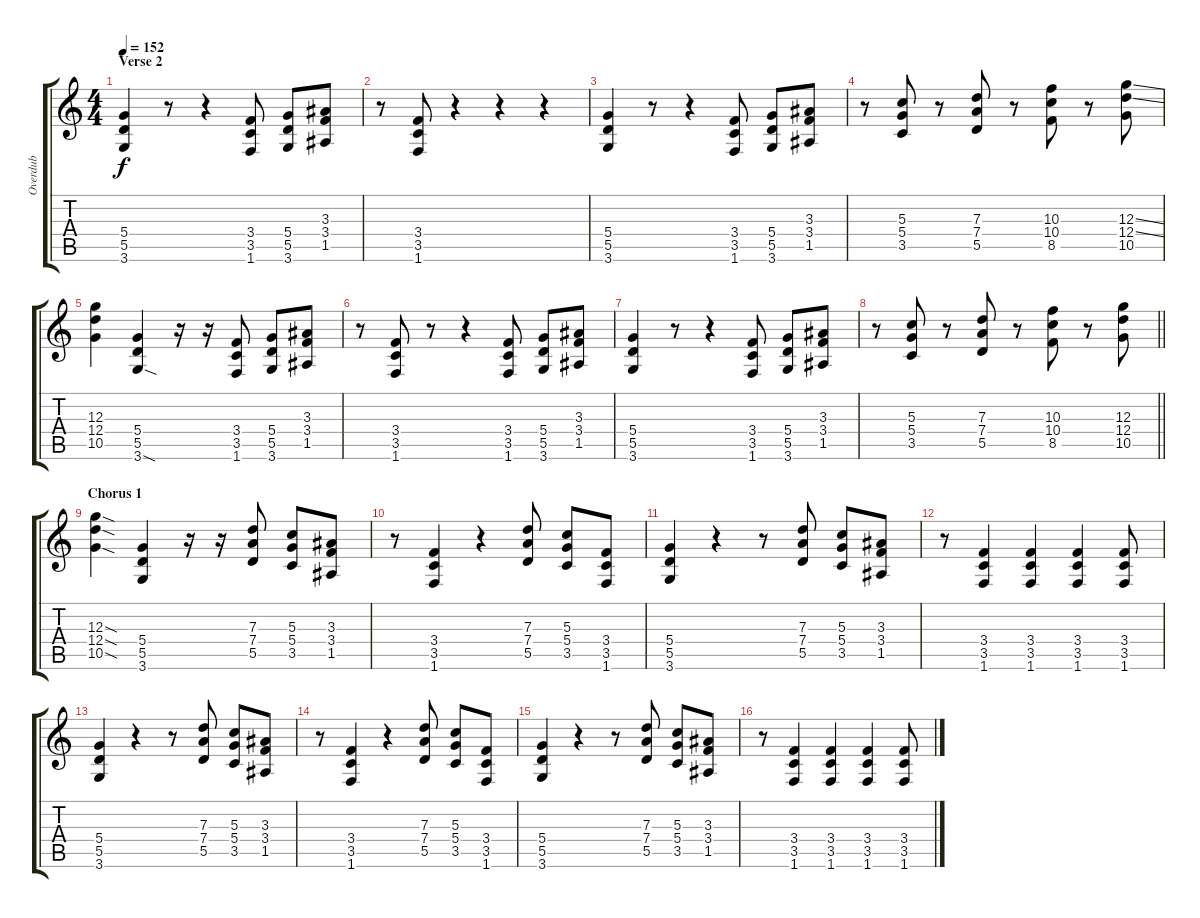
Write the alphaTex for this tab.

\track ("Overdub" "Overdub") {instrument overdrivenguitar}
\staff {score tabs}
\tuning (E4 B3 G3 D3 A2 E2) {hide}
\ts (4 4)
\section ("" "Verse 2")
\tempo 152
\clef g2
\ks c
(5.4 5.5 3.6).4{dy f} r.8 r.4 (3.4 3.5 1.6).8 (5.4 5.5 3.6).8 (3.3 3.4 1.5).8 |
r.8 (3.4 3.5 1.6).8 r.4 r.4 r.4 |
(5.4 5.5 3.6).4 r.8 r.4 (3.4 3.5 1.6).8 (5.4 5.5 3.6).8 (3.3 3.4 1.5).8 |
r.8 (5.3 5.4 3.5).8 r.8 (7.3 7.4 5.5).8 r.8 (10.3 10.4 8.5).8 r.8 (12.3{ss} 12.4{ss} 10.5).8 |
(12.3 12.4 10.5).4 (5.4 5.5 3.6{sod}).4 r.16 r.16 (3.4 3.5 1.6).8 (5.4 5.5 3.6).8 (3.3 3.4 1.5).8 |
r.8 (3.4 3.5 1.6).8 r.8 r.4 (3.4 3.5 1.6).8 (5.4 5.5 3.6).8 (3.3 3.4 1.5).8 |
(5.4 5.5 3.6).4 r.8 r.4 (3.4 3.5 1.6).8 (5.4 5.5 3.6).8 (3.3 3.4 1.5).8 |
\barLineRight lightlight
r.8 (5.3 5.4 3.5).8 r.8 (7.3 7.4 5.5).8 r.8 (10.3 10.4 8.5).8 r.8 (12.3 12.4 10.5).8 |
\section ("" "Chorus 1")
(12.3{sod} 12.4{sod} 10.5{sod}).4 (5.4 5.5 3.6).4 r.16 r.16 (7.3 7.4 5.5).8 (5.3 5.4 3.5).8 (3.3 3.4 1.5).8 |
r.8 (3.4 3.5 1.6).4 r.4 (7.3 7.4 5.5).8 (5.3 5.4 3.5).8 (3.4 3.5 1.6).8 |
(5.4 5.5 3.6).4 r.4 r.8 (7.3 7.4 5.5).8 (5.3 5.4 3.5).8 (3.3 3.4 1.5).8 |
r.8 (3.4 3.5 1.6).4 (3.4 3.5 1.6).4 (3.4 3.5 1.6).4 (3.4 3.5 1.6).8 |
(5.4 5.5 3.6).4 r.4 r.8 (7.3 7.4 5.5).8 (5.3 5.4 3.5).8 (3.3 3.4 1.5).8 |
r.8 (3.4 3.5 1.6).4 r.4 (7.3 7.4 5.5).8 (5.3 5.4 3.5).8 (3.4 3.5 1.6).8 |
(5.4 5.5 3.6).4 r.4 r.8 (7.3 7.4 5.5).8 (5.3 5.4 3.5).8 (3.3 3.4 1.5).8 |
r.8 (3.4 3.5 1.6).4 (3.4 3.5 1.6).4 (3.4 3.5 1.6).4 (3.4 3.5 1.6).8
